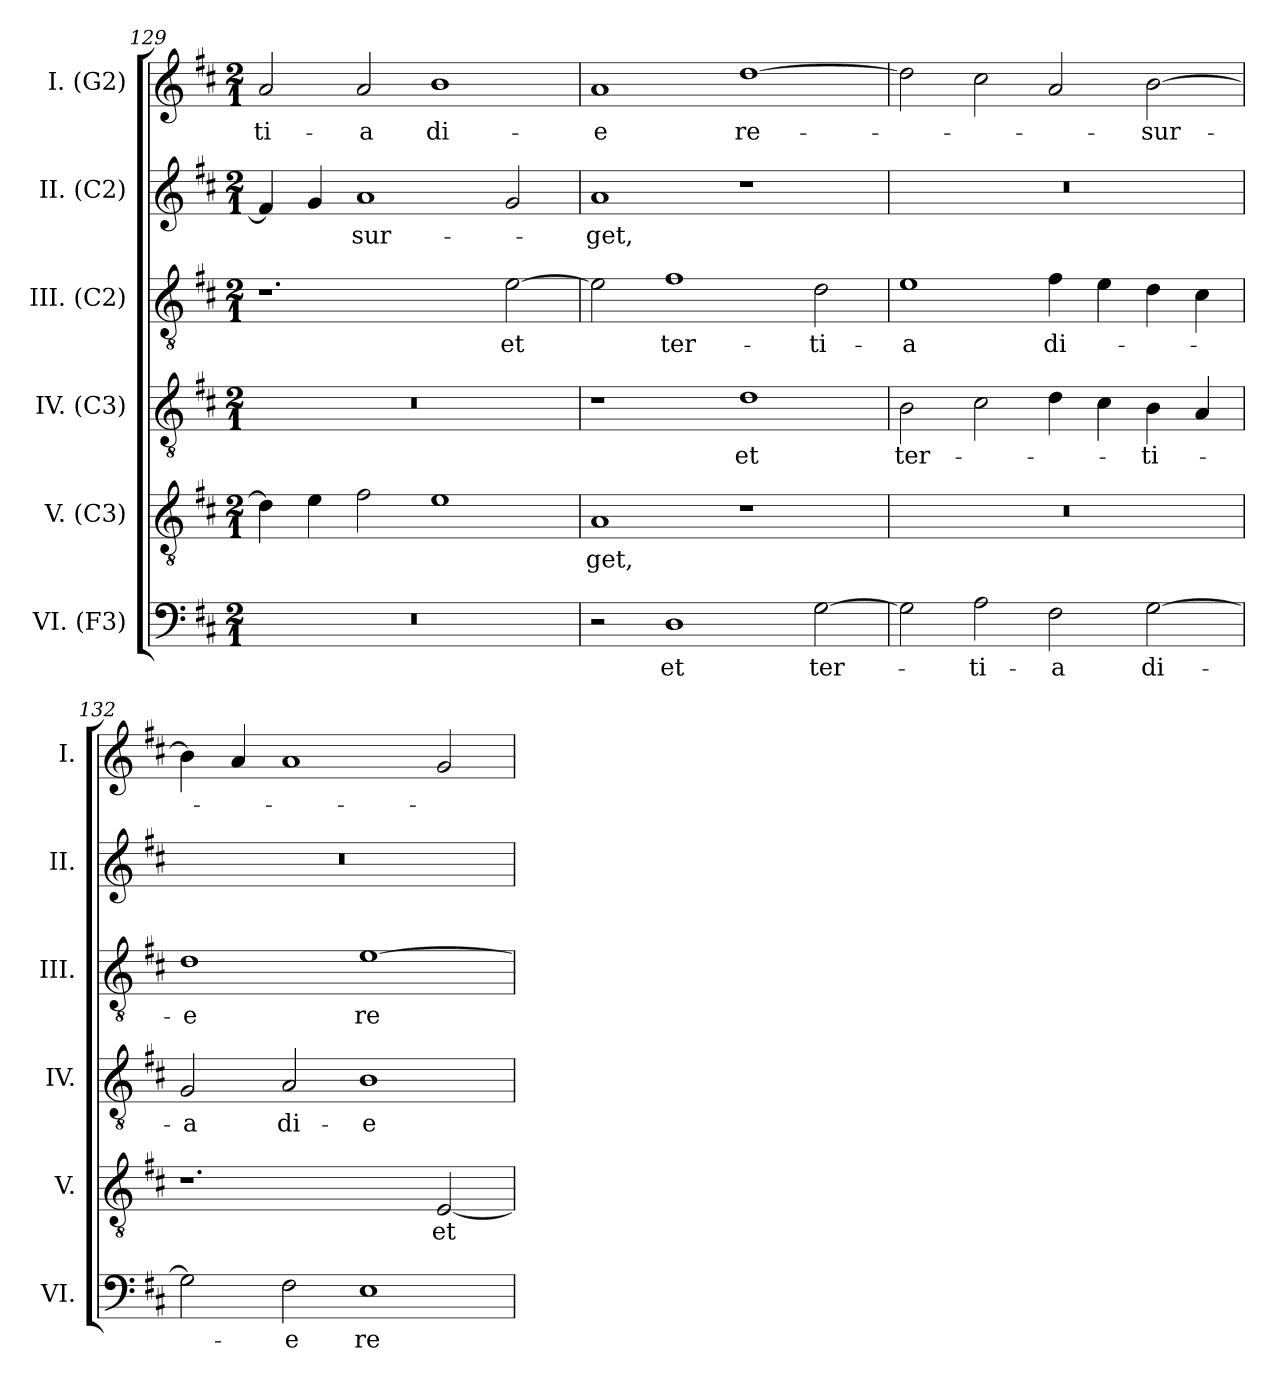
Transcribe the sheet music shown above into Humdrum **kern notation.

**kern	**text	**kern	**text	**kern	**text	**kern	**text	**kern	**text	**kern	**text
*part6	*part6	*part5	*part5	*part4	*part4	*part3	*part3	*part2	*part2	*part1	*part1
*staff6	*staff6	*staff5	*staff5	*staff4	*staff4	*staff3	*staff3	*staff2	*staff2	*staff1	*staff1
*I"VI. (F3)	*	*I"V. (C3)	*	*I"IV. (C3)	*	*I"III. (C2)	*	*I"II. (C2)	*	*I"I. (G2)	*
*I'VI.	*	*I'V.	*	*I'IV.	*	*I'III.	*	*I'II.	*	*I'I.	*
!!LO:PB:g=z
*clefF4	*	*clefGv2	*	*clefGv2	*	*clefGv2	*	*clefG2	*	*clefG2	*
*	*	*	*	*	*	*ITrd7c12	*	*	*	*	*
*k[f#c#]	*	*k[f#c#]	*	*k[f#c#]	*	*k[f#c#]	*	*k[f#c#]	*	*k[f#c#]	*
*D:	*	*D:	*	*D:	*	*D:	*	*D:	*	*D:	*
*M2/1	*	*M2/1	*	*M2/1	*	*M2/1	*	*M2/1	*	*M2/1	*
=129	=129	=129	=129	=129	=129	=129	=129	=129	=129	=129	=129
!LO:N:vis=1	!	!	!	!LO:N:vis=1	!	!	!	!	!	!	!
!	!	!	!	!	!	!	!	!	!	!	!LO:LY:b:color=#000000
0r	.	4di\]	.	0r	.	1.r	.	4f#i/]	.	2ai/	-ti-
.	.	4ei\	.	.	.	.	.	4gi/	.	.	.
!	!	!	!	!	!	!	!	!	!LO:LY:b:color=#000000	!	!
!	!	!	!	!	!	!	!	!	!	!	!LO:LY:b:color=#000000
.	.	2f#i\	.	.	.	.	.	1ai	-sur-	2ai/	-a
!	!	!	!	!	!	!	!	!	!	!	!LO:LY:b:color=#000000
.	.	1ei	.	.	.	.	.	.	.	1bi	di-
!	!	!	!	!	!	!	!LO:LY:b:color=#000000	!	!	!	!
.	.	.	.	.	.	[2Ei\	et	2gi/	.	.	.
=130	=130	=130	=130	=130	=130	=130	=130	=130	=130	=130	=130
!	!	!	!LO:LY:b:color=#000000	!	!	!	!	!	!	!	!
!	!	!	!	!	!	!	!	!	!LO:LY:b:color=#000000	!	!
!	!	!	!	!	!	!	!	!	!	!	!LO:LY:b:color=#000000
2r	.	1Ai	-get,	1r	.	2Ei\]	.	1ai	-get,	1ai	-e
!	!LO:LY:b:color=#000000	!	!	!	!	!	!	!	!	!	!
!	!	!	!	!	!	!	!LO:LY:b:color=#000000	!	!	!	!
1Di	et	.	.	.	.	1F#i	ter-	.	.	.	.
!	!	!	!	!	!LO:LY:b:color=#000000	!	!	!	!	!	!
!	!	!	!	!	!	!	!	!	!	!	!LO:LY:b:color=#000000
.	.	1r	.	1di	et	.	.	1r	.	[1ddi	re-
!	!LO:LY:b:color=#000000	!	!	!	!	!	!	!	!	!	!
!	!	!	!	!	!	!	!LO:LY:b:color=#000000	!	!	!	!
[2Gi\	ter-	.	.	.	.	2Di\	-ti-	.	.	.	.
=131	=131	=131	=131	=131	=131	=131	=131	=131	=131	=131	=131
!	!	!LO:N:vis=1	!	!	!	!	!	!	!	!	!
!	!	!	!	!	!LO:LY:b:color=#000000	!	!	!	!	!	!
!	!	!	!	!	!	!	!LO:LY:b:color=#000000	!LO:N:vis=1	!	!	!
2Gi\]	.	0r	.	2Bi\	ter-	1Ei	-a	0r	.	2ddi\]	.
!	!LO:LY:b:color=#000000	!	!	!	!	!	!	!	!	!	!
2Ai\	-ti-	.	.	2c#i\	.	.	.	.	.	2cc#i\	.
!	!LO:LY:b:color=#000000	!	!	!	!	!	!	!	!	!	!
!	!	!	!	!	!	!	!LO:LY:b:color=#000000	!	!	!	!
2F#i\	-a	.	.	4di\	.	4F#i\	di-	.	.	2ai/	.
.	.	.	.	4c#i\	.	4Ei\	.	.	.	.	.
!	!LO:LY:b:color=#000000	!	!	!	!	!	!	!	!	!	!
!	!	!	!	!	!LO:LY:b:color=#000000	!	!	!	!	!	!
!	!	!	!	!	!	!	!	!	!	!	!LO:LY:b:color=#000000
[2Gi\	di-	.	.	4Bi\	-ti-	4Di\	.	.	.	[2bi\	-sur-
.	.	.	.	4Ai/	.	4C#i\	.	.	.	.	.
=132	=132	=132	=132	=132	=132	=132	=132	=132	=132	=132	=132
!	!	!	!	!	!LO:LY:b:color=#000000	!	!	!	!	!	!
!	!	!	!	!	!	!	!LO:LY:b:color=#000000	!LO:N:vis=1	!	!	!
2Gi\]	.	1.r	.	2Gi/	-a	1Di	-e	0r	.	4bi\]	.
.	.	.	.	.	.	.	.	.	.	4ai/	.
!	!LO:LY:b:color=#000000	!	!	!	!	!	!	!	!	!	!
!	!	!	!	!	!LO:LY:b:color=#000000	!	!	!	!	!	!
2F#i\	-e	.	.	2Ai/	di-	.	.	.	.	1ai	.
!	!LO:LY:b:color=#000000	!	!	!	!	!	!	!	!	!	!
!	!	!	!	!	!LO:LY:b:color=#000000	!	!	!	!	!	!
!	!	!	!	!	!	!	!LO:LY:b:color=#000000	!	!	!	!
1Ei	re-	.	.	1Bi	-e	[1Ei	re-	.	.	.	.
!	!	!	!LO:LY:b:color=#000000	!	!	!	!	!	!	!	!
.	.	[2Ei/	et	.	.	.	.	.	.	2gi/	.
=	=	=	=	=	=	=	=	=	=	=	=
*-	*-	*-	*-	*-	*-	*-	*-	*-	*-	*-	*-
